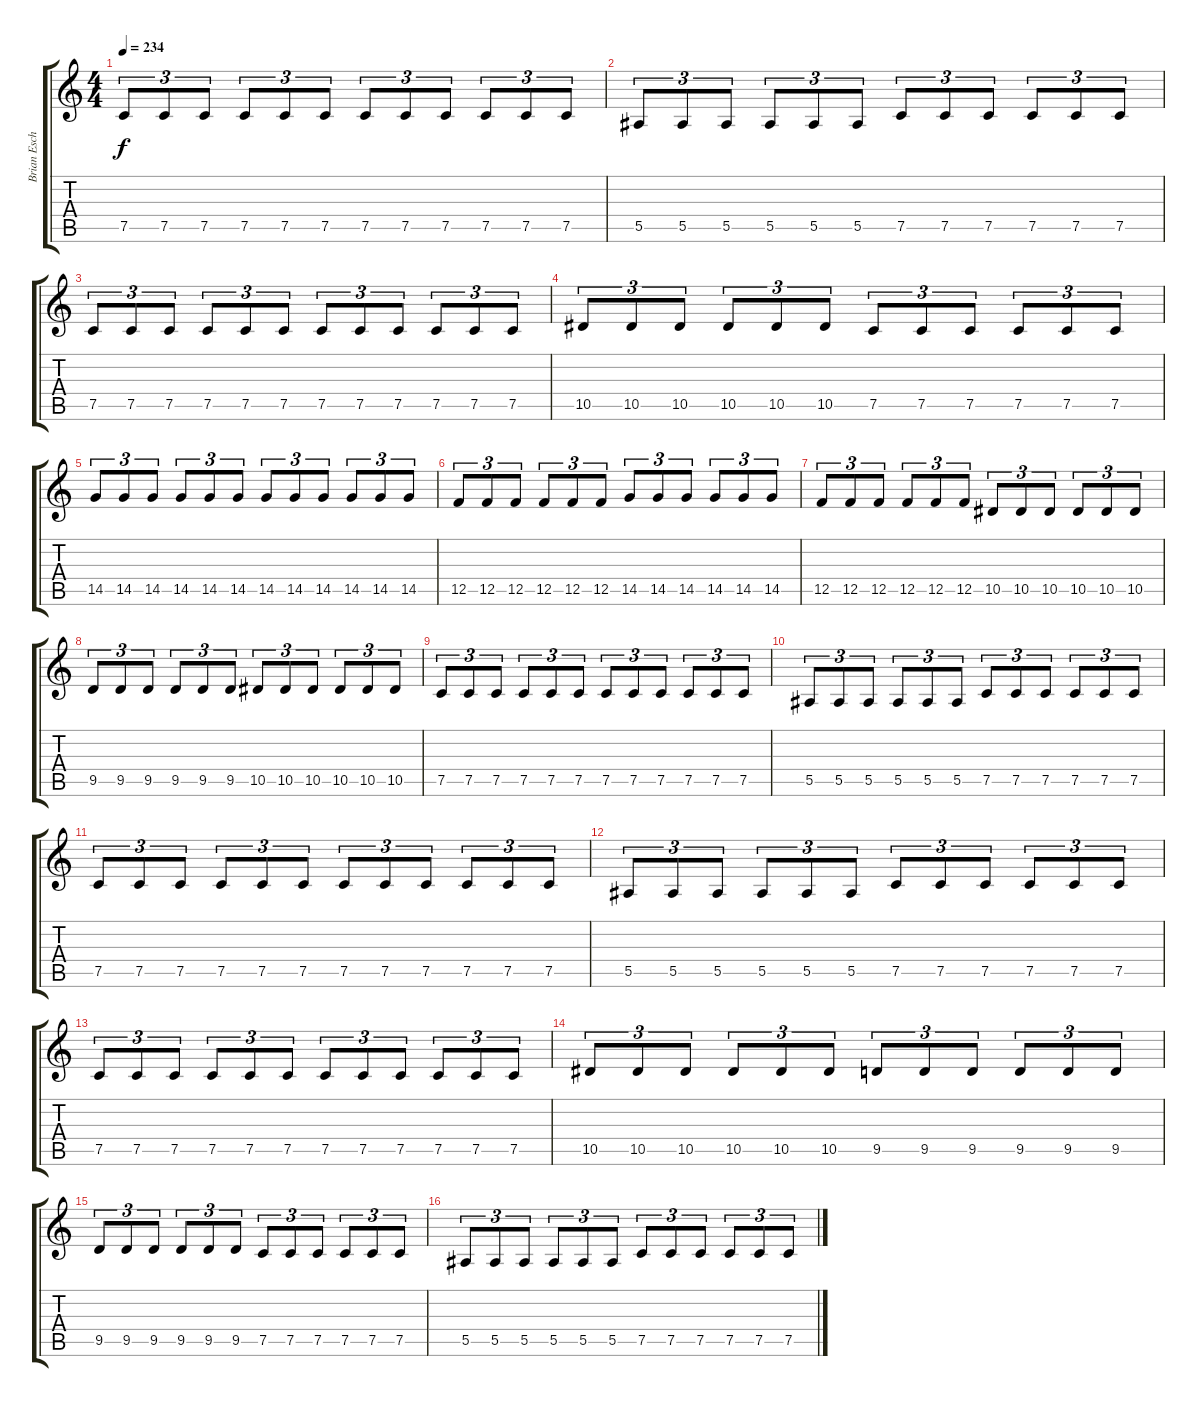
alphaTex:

\track ("Brian Eschbach (Lead Guitar)" "Brian Esch") {instrument overdrivenguitar}
\staff {score tabs}
\tuning (C4 G3 Eb3 Bb2 F2 C2) {hide}
\ts (4 4)
\tempo 234
\clef g2
\ks c
7.5.8{tu (3 2) dy f} 7.5.8{tu (3 2)} 7.5.8{tu (3 2)} 7.5.8{tu (3 2)} 7.5.8{tu (3 2)} 7.5.8{tu (3 2)} 7.5.8{tu (3 2)} 7.5.8{tu (3 2)} 7.5.8{tu (3 2)} 7.5.8{tu (3 2)} 7.5.8{tu (3 2)} 7.5.8{tu (3 2)} |
5.5.8{tu (3 2)} 5.5.8{tu (3 2)} 5.5.8{tu (3 2)} 5.5.8{tu (3 2)} 5.5.8{tu (3 2)} 5.5.8{tu (3 2)} 7.5.8{tu (3 2)} 7.5.8{tu (3 2)} 7.5.8{tu (3 2)} 7.5.8{tu (3 2)} 7.5.8{tu (3 2)} 7.5.8{tu (3 2)} |
7.5.8{tu (3 2)} 7.5.8{tu (3 2)} 7.5.8{tu (3 2)} 7.5.8{tu (3 2)} 7.5.8{tu (3 2)} 7.5.8{tu (3 2)} 7.5.8{tu (3 2)} 7.5.8{tu (3 2)} 7.5.8{tu (3 2)} 7.5.8{tu (3 2)} 7.5.8{tu (3 2)} 7.5.8{tu (3 2)} |
10.5.8{tu (3 2)} 10.5.8{tu (3 2)} 10.5.8{tu (3 2)} 10.5.8{tu (3 2)} 10.5.8{tu (3 2)} 10.5.8{tu (3 2)} 7.5.8{tu (3 2)} 7.5.8{tu (3 2)} 7.5.8{tu (3 2)} 7.5.8{tu (3 2)} 7.5.8{tu (3 2)} 7.5.8{tu (3 2)} |
14.5.8{tu (3 2)} 14.5.8{tu (3 2)} 14.5.8{tu (3 2)} 14.5.8{tu (3 2)} 14.5.8{tu (3 2)} 14.5.8{tu (3 2)} 14.5.8{tu (3 2)} 14.5.8{tu (3 2)} 14.5.8{tu (3 2)} 14.5.8{tu (3 2)} 14.5.8{tu (3 2)} 14.5.8{tu (3 2)} |
12.5.8{tu (3 2)} 12.5.8{tu (3 2)} 12.5.8{tu (3 2)} 12.5.8{tu (3 2)} 12.5.8{tu (3 2)} 12.5.8{tu (3 2)} 14.5.8{tu (3 2)} 14.5.8{tu (3 2)} 14.5.8{tu (3 2)} 14.5.8{tu (3 2)} 14.5.8{tu (3 2)} 14.5.8{tu (3 2)} |
12.5.8{tu (3 2)} 12.5.8{tu (3 2)} 12.5.8{tu (3 2)} 12.5.8{tu (3 2)} 12.5.8{tu (3 2)} 12.5.8{tu (3 2)} 10.5.8{tu (3 2)} 10.5.8{tu (3 2)} 10.5.8{tu (3 2)} 10.5.8{tu (3 2)} 10.5.8{tu (3 2)} 10.5.8{tu (3 2)} |
9.5.8{tu (3 2)} 9.5.8{tu (3 2)} 9.5.8{tu (3 2)} 9.5.8{tu (3 2)} 9.5.8{tu (3 2)} 9.5.8{tu (3 2)} 10.5.8{tu (3 2)} 10.5.8{tu (3 2)} 10.5.8{tu (3 2)} 10.5.8{tu (3 2)} 10.5.8{tu (3 2)} 10.5.8{tu (3 2)} |
7.5.8{tu (3 2)} 7.5.8{tu (3 2)} 7.5.8{tu (3 2)} 7.5.8{tu (3 2)} 7.5.8{tu (3 2)} 7.5.8{tu (3 2)} 7.5.8{tu (3 2)} 7.5.8{tu (3 2)} 7.5.8{tu (3 2)} 7.5.8{tu (3 2)} 7.5.8{tu (3 2)} 7.5.8{tu (3 2)} |
5.5.8{tu (3 2)} 5.5.8{tu (3 2)} 5.5.8{tu (3 2)} 5.5.8{tu (3 2)} 5.5.8{tu (3 2)} 5.5.8{tu (3 2)} 7.5.8{tu (3 2)} 7.5.8{tu (3 2)} 7.5.8{tu (3 2)} 7.5.8{tu (3 2)} 7.5.8{tu (3 2)} 7.5.8{tu (3 2)} |
7.5.8{tu (3 2)} 7.5.8{tu (3 2)} 7.5.8{tu (3 2)} 7.5.8{tu (3 2)} 7.5.8{tu (3 2)} 7.5.8{tu (3 2)} 7.5.8{tu (3 2)} 7.5.8{tu (3 2)} 7.5.8{tu (3 2)} 7.5.8{tu (3 2)} 7.5.8{tu (3 2)} 7.5.8{tu (3 2)} |
5.5.8{tu (3 2)} 5.5.8{tu (3 2)} 5.5.8{tu (3 2)} 5.5.8{tu (3 2)} 5.5.8{tu (3 2)} 5.5.8{tu (3 2)} 7.5.8{tu (3 2)} 7.5.8{tu (3 2)} 7.5.8{tu (3 2)} 7.5.8{tu (3 2)} 7.5.8{tu (3 2)} 7.5.8{tu (3 2)} |
7.5.8{tu (3 2)} 7.5.8{tu (3 2)} 7.5.8{tu (3 2)} 7.5.8{tu (3 2)} 7.5.8{tu (3 2)} 7.5.8{tu (3 2)} 7.5.8{tu (3 2)} 7.5.8{tu (3 2)} 7.5.8{tu (3 2)} 7.5.8{tu (3 2)} 7.5.8{tu (3 2)} 7.5.8{tu (3 2)} |
10.5.8{tu (3 2)} 10.5.8{tu (3 2)} 10.5.8{tu (3 2)} 10.5.8{tu (3 2)} 10.5.8{tu (3 2)} 10.5.8{tu (3 2)} 9.5.8{tu (3 2)} 9.5.8{tu (3 2)} 9.5.8{tu (3 2)} 9.5.8{tu (3 2)} 9.5.8{tu (3 2)} 9.5.8{tu (3 2)} |
9.5.8{tu (3 2)} 9.5.8{tu (3 2)} 9.5.8{tu (3 2)} 9.5.8{tu (3 2)} 9.5.8{tu (3 2)} 9.5.8{tu (3 2)} 7.5.8{tu (3 2)} 7.5.8{tu (3 2)} 7.5.8{tu (3 2)} 7.5.8{tu (3 2)} 7.5.8{tu (3 2)} 7.5.8{tu (3 2)} |
5.5.8{tu (3 2)} 5.5.8{tu (3 2)} 5.5.8{tu (3 2)} 5.5.8{tu (3 2)} 5.5.8{tu (3 2)} 5.5.8{tu (3 2)} 7.5.8{tu (3 2)} 7.5.8{tu (3 2)} 7.5.8{tu (3 2)} 7.5.8{tu (3 2)} 7.5.8{tu (3 2)} 7.5.8{tu (3 2)}
